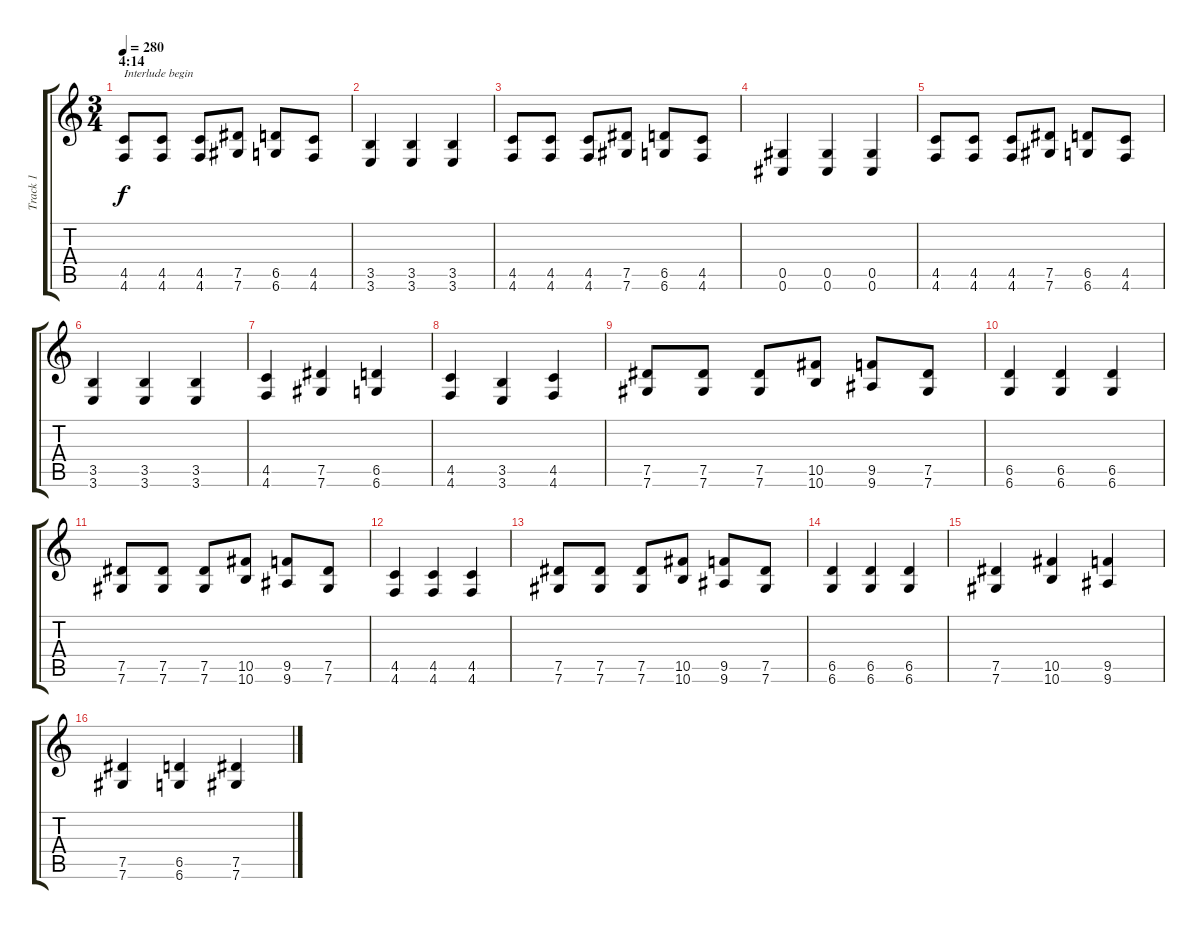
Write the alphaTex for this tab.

\track ("Track 1" "Track 1") {instrument overdrivenguitar}
\staff {score tabs}
\tuning (Eb4 Bb3 Gb3 Db3 Ab2 Db2) {hide}
\ts (3 4)
\section ("" "4:14")
\tempo 280
\clef g2
\ks c
(4.5 4.6).8{txt "Interlude begin" dy f} (4.5 4.6).8 (4.5 4.6).8 (7.5 7.6).8 (6.5 6.6).8 (4.5 4.6).8 |
(3.5 3.6).4 (3.5 3.6).4 (3.5 3.6).4 |
(4.5 4.6).8 (4.5 4.6).8 (4.5 4.6).8 (7.5 7.6).8 (6.5 6.6).8 (4.5 4.6).8 |
(0.5 0.6).4 (0.5 0.6).4 (0.5 0.6).4 |
(4.5 4.6).8 (4.5 4.6).8 (4.5 4.6).8 (7.5 7.6).8 (6.5 6.6).8 (4.5 4.6).8 |
(3.5 3.6).4 (3.5 3.6).4 (3.5 3.6).4 |
(4.5 4.6).4 (7.5 7.6).4 (6.5 6.6).4 |
(4.5 4.6).4 (3.5 3.6).4 (4.5 4.6).4 |
(7.5 7.6).8 (7.5 7.6).8 (7.5 7.6).8 (10.5 10.6).8 (9.5 9.6).8 (7.5 7.6).8 |
(6.5 6.6).4 (6.5 6.6).4 (6.5 6.6).4 |
(7.5 7.6).8 (7.5 7.6).8 (7.5 7.6).8 (10.5 10.6).8 (9.5 9.6).8 (7.5 7.6).8 |
(4.5 4.6).4 (4.5 4.6).4 (4.5 4.6).4 |
(7.5 7.6).8 (7.5 7.6).8 (7.5 7.6).8 (10.5 10.6).8 (9.5 9.6).8 (7.5 7.6).8 |
(6.5 6.6).4 (6.5 6.6).4 (6.5 6.6).4 |
(7.5 7.6).4 (10.5 10.6).4 (9.5 9.6).4 |
(7.5 7.6).4 (6.5 6.6).4 (7.5 7.6).4
